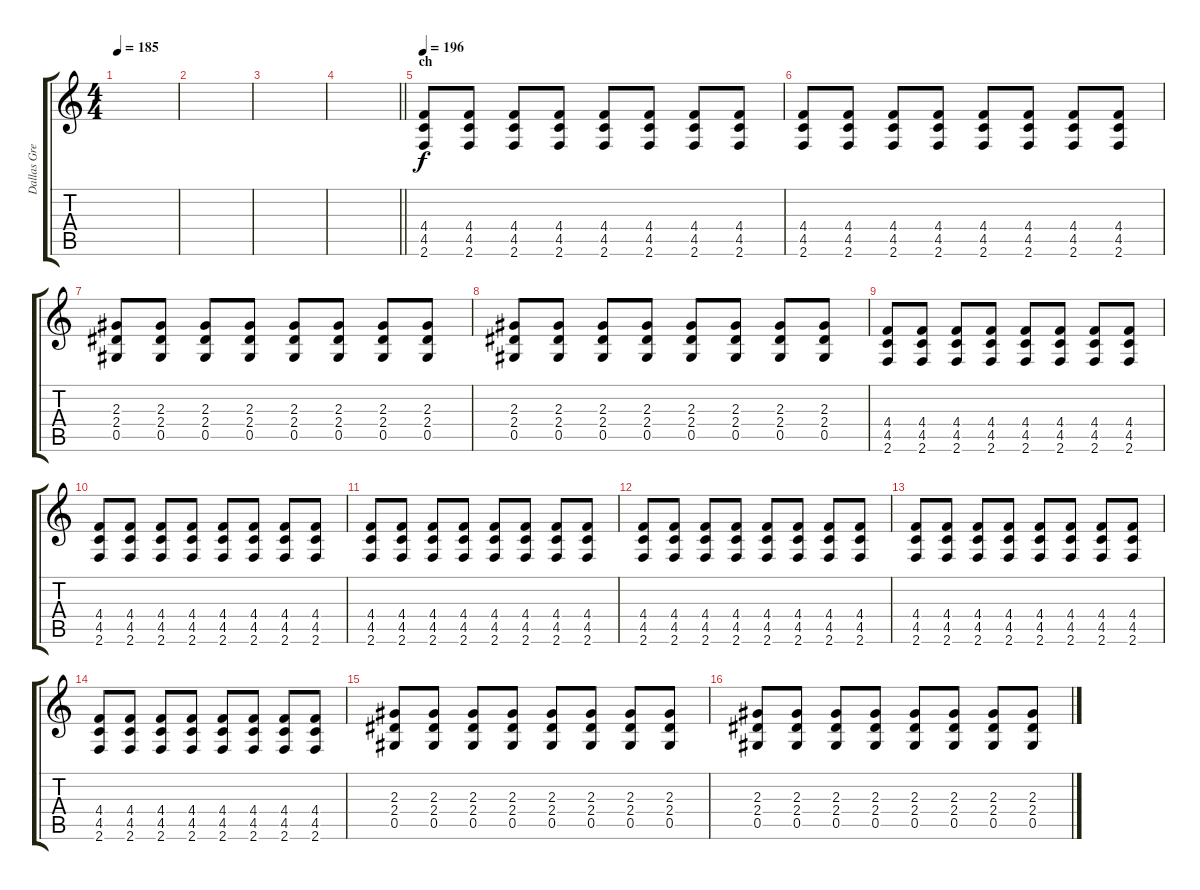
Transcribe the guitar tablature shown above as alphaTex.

\track ("Dallas Green" "Dallas Gre") {instrument overdrivenguitar}
\staff {score tabs}
\tuning (Eb4 Bb3 Gb3 Db3 Ab2 Eb2) {hide}
\ts (4 4)
\tempo 185
\clef g2
\ks c
|
|
|
\barLineRight lightlight
|
\section ("" "ch")
\tempo 196
(4.4 4.5 2.6).8 (4.4 4.5 2.6).8 (4.4 4.5 2.6).8 (4.4 4.5 2.6).8 (4.4 4.5 2.6).8 (4.4 4.5 2.6).8 (4.4 4.5 2.6).8 (4.4 4.5 2.6).8 |
(4.4 4.5 2.6).8 (4.4 4.5 2.6).8 (4.4 4.5 2.6).8 (4.4 4.5 2.6).8 (4.4 4.5 2.6).8 (4.4 4.5 2.6).8 (4.4 4.5 2.6).8 (4.4 4.5 2.6).8 |
(2.3 2.4 0.5).8 (2.3 2.4 0.5).8 (2.3 2.4 0.5).8 (2.3 2.4 0.5).8 (2.3 2.4 0.5).8 (2.3 2.4 0.5).8 (2.3 2.4 0.5).8 (2.3 2.4 0.5).8 |
(2.3 2.4 0.5).8 (2.3 2.4 0.5).8 (2.3 2.4 0.5).8 (2.3 2.4 0.5).8 (2.3 2.4 0.5).8 (2.3 2.4 0.5).8 (2.3 2.4 0.5).8 (2.3 2.4 0.5).8 |
(4.4 4.5 2.6).8 (4.4 4.5 2.6).8 (4.4 4.5 2.6).8 (4.4 4.5 2.6).8 (4.4 4.5 2.6).8 (4.4 4.5 2.6).8 (4.4 4.5 2.6).8 (4.4 4.5 2.6).8 |
(4.4 4.5 2.6).8 (4.4 4.5 2.6).8 (4.4 4.5 2.6).8 (4.4 4.5 2.6).8 (4.4 4.5 2.6).8 (4.4 4.5 2.6).8 (4.4 4.5 2.6).8 (4.4 4.5 2.6).8 |
(4.4 4.5 2.6).8 (4.4 4.5 2.6).8 (4.4 4.5 2.6).8 (4.4 4.5 2.6).8 (4.4 4.5 2.6).8 (4.4 4.5 2.6).8 (4.4 4.5 2.6).8 (4.4 4.5 2.6).8 |
(4.4 4.5 2.6).8 (4.4 4.5 2.6).8 (4.4 4.5 2.6).8 (4.4 4.5 2.6).8 (4.4 4.5 2.6).8 (4.4 4.5 2.6).8 (4.4 4.5 2.6).8 (4.4 4.5 2.6).8 |
(4.4 4.5 2.6).8 (4.4 4.5 2.6).8 (4.4 4.5 2.6).8 (4.4 4.5 2.6).8 (4.4 4.5 2.6).8 (4.4 4.5 2.6).8 (4.4 4.5 2.6).8 (4.4 4.5 2.6).8 |
(4.4 4.5 2.6).8 (4.4 4.5 2.6).8 (4.4 4.5 2.6).8 (4.4 4.5 2.6).8 (4.4 4.5 2.6).8 (4.4 4.5 2.6).8 (4.4 4.5 2.6).8 (4.4 4.5 2.6).8 |
(2.3 2.4 0.5).8 (2.3 2.4 0.5).8 (2.3 2.4 0.5).8 (2.3 2.4 0.5).8 (2.3 2.4 0.5).8 (2.3 2.4 0.5).8 (2.3 2.4 0.5).8 (2.3 2.4 0.5).8 |
(2.3 2.4 0.5).8 (2.3 2.4 0.5).8 (2.3 2.4 0.5).8 (2.3 2.4 0.5).8 (2.3 2.4 0.5).8 (2.3 2.4 0.5).8 (2.3 2.4 0.5).8 (2.3 2.4 0.5).8
